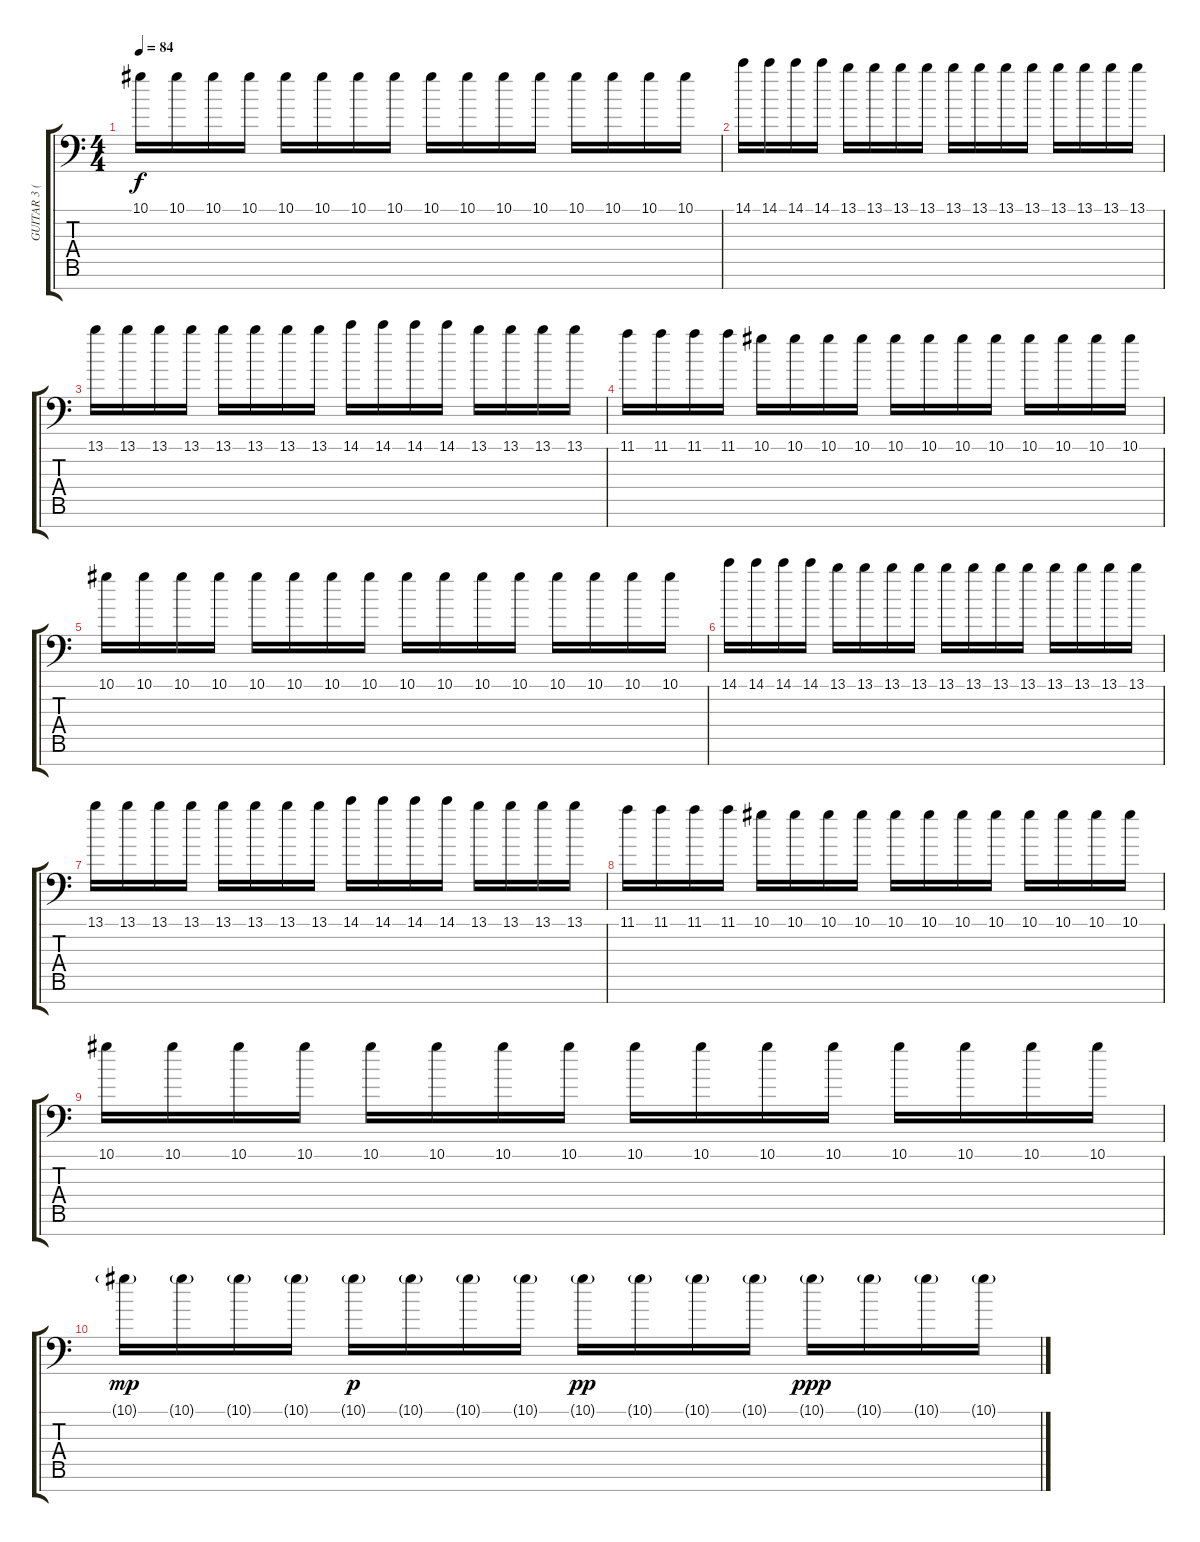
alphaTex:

\track ("GUITAR 3 (Fredrik Thordendal)" "GUITAR 3 (") {instrument overdrivenguitar}
\staff {score tabs}
\tuning (Bb3 F3 Db3 Ab2 Eb2 Bb1 F1) {hide}
\ts (4 4)
\tempo 84
\clef f4
\ks c
10.1.16{dy f} 10.1.16 10.1.16 10.1.16 10.1.16 10.1.16 10.1.16 10.1.16 10.1.16 10.1.16 10.1.16 10.1.16 10.1.16 10.1.16 10.1.16 10.1.16 |
14.1.16 14.1.16 14.1.16 14.1.16 13.1.16 13.1.16 13.1.16 13.1.16 13.1.16 13.1.16 13.1.16 13.1.16 13.1.16 13.1.16 13.1.16 13.1.16 |
13.1.16 13.1.16 13.1.16 13.1.16 13.1.16 13.1.16 13.1.16 13.1.16 14.1.16 14.1.16 14.1.16 14.1.16 13.1.16 13.1.16 13.1.16 13.1.16 |
11.1.16 11.1.16 11.1.16 11.1.16 10.1.16 10.1.16 10.1.16 10.1.16 10.1.16 10.1.16 10.1.16 10.1.16 10.1.16 10.1.16 10.1.16 10.1.16 |
10.1.16 10.1.16 10.1.16 10.1.16 10.1.16 10.1.16 10.1.16 10.1.16 10.1.16 10.1.16 10.1.16 10.1.16 10.1.16 10.1.16 10.1.16 10.1.16 |
14.1.16 14.1.16 14.1.16 14.1.16 13.1.16 13.1.16 13.1.16 13.1.16 13.1.16 13.1.16 13.1.16 13.1.16 13.1.16 13.1.16 13.1.16 13.1.16 |
13.1.16 13.1.16 13.1.16 13.1.16 13.1.16 13.1.16 13.1.16 13.1.16 14.1.16 14.1.16 14.1.16 14.1.16 13.1.16 13.1.16 13.1.16 13.1.16 |
11.1.16 11.1.16 11.1.16 11.1.16 10.1.16 10.1.16 10.1.16 10.1.16 10.1.16 10.1.16 10.1.16 10.1.16 10.1.16 10.1.16 10.1.16 10.1.16 |
10.1.16 10.1.16 10.1.16 10.1.16 10.1.16 10.1.16 10.1.16 10.1.16 10.1.16 10.1.16 10.1.16 10.1.16 10.1.16 10.1.16 10.1.16 10.1.16 |
10.1{g}.16{dy mp} 10.1{g}.16 10.1{g}.16 10.1{g}.16 10.1{g}.16{dy p} 10.1{g}.16 10.1{g}.16 10.1{g}.16 10.1{g}.16{dy pp} 10.1{g}.16 10.1{g}.16 10.1{g}.16 10.1{g}.16{dy ppp} 10.1{g}.16 10.1{g}.16 10.1{g}.16
